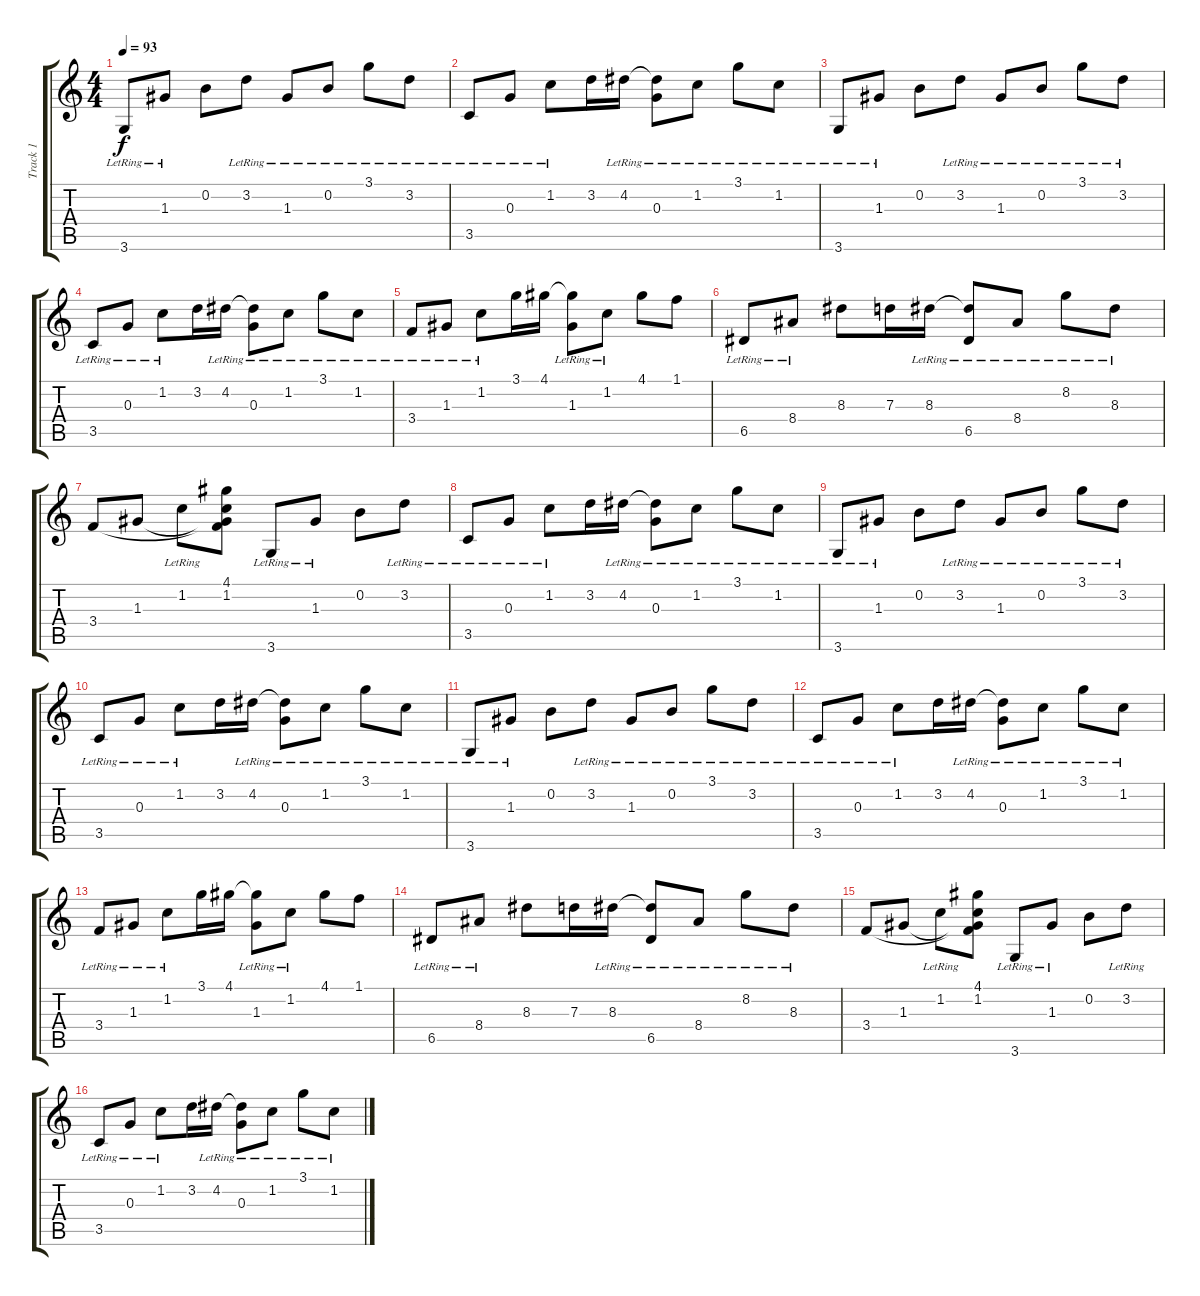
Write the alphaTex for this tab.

\track ("Track 1" "Track 1") {instrument acousticguitarsteel}
\staff {score tabs}
\tuning (E4 B3 G3 D3 A2 E2) {hide}
\ts (4 4)
\tempo 93
\clef g2
\ks c
3.6{lr}.8{dy f} 1.3{lr}.8 0.2.8 3.2{lr}.8 1.3{lr}.8 0.2{lr}.8 3.1{lr}.8 3.2{lr}.8 |
3.5{lr}.8 0.3{lr}.8 1.2{lr}.8 3.2.16 4.2{lr}.16 (4.2{t} 0.3{lr}).8 1.2{lr}.8 3.1{lr}.8 1.2{lr}.8 |
3.6{lr}.8 1.3{lr}.8 0.2.8 3.2{lr}.8 1.3{lr}.8 0.2{lr}.8 3.1{lr}.8 3.2{lr}.8 |
3.5{lr}.8 0.3{lr}.8 1.2{lr}.8 3.2.16 4.2{lr}.16 (4.2{t} 0.3{lr}).8 1.2{lr}.8 3.1{lr}.8 1.2{lr}.8 |
3.4{lr}.8 1.3{lr}.8 1.2{lr}.8 3.1.16 4.1.16 (4.1{t} 1.3{lr}).8 1.2{lr}.8 4.1.8 1.1.8 |
6.5{lr}.8 8.4{lr}.8 8.3.8 7.3.16 8.3{lr}.16 (8.3{t} 6.5{lr}).8 8.4{lr}.8 8.2{lr}.8 8.3{lr}.8 |
3.4.8 1.3.8 1.2{lr}.8 (4.1 1.2 1.3{t} 3.4{t}).8 3.6{lr}.8 1.3{lr}.8 0.2.8 3.2{lr}.8 |
3.5{lr}.8 0.3{lr}.8 1.2{lr}.8 3.2.16 4.2{lr}.16 (4.2{t} 0.3{lr}).8 1.2{lr}.8 3.1{lr}.8 1.2{lr}.8 |
3.6{lr}.8 1.3{lr}.8 0.2.8 3.2{lr}.8 1.3{lr}.8 0.2{lr}.8 3.1{lr}.8 3.2{lr}.8 |
3.5{lr}.8 0.3{lr}.8 1.2{lr}.8 3.2.16 4.2{lr}.16 (4.2{t} 0.3{lr}).8 1.2{lr}.8 3.1{lr}.8 1.2{lr}.8 |
3.6{lr}.8 1.3{lr}.8 0.2.8 3.2{lr}.8 1.3{lr}.8 0.2{lr}.8 3.1{lr}.8 3.2{lr}.8 |
3.5{lr}.8 0.3{lr}.8 1.2{lr}.8 3.2.16 4.2{lr}.16 (4.2{t} 0.3{lr}).8 1.2{lr}.8 3.1{lr}.8 1.2{lr}.8 |
3.4{lr}.8 1.3{lr}.8 1.2{lr}.8 3.1.16 4.1.16 (4.1{t} 1.3{lr}).8 1.2{lr}.8 4.1.8 1.1.8 |
6.5{lr}.8 8.4{lr}.8 8.3.8 7.3.16 8.3{lr}.16 (8.3{t} 6.5{lr}).8 8.4{lr}.8 8.2{lr}.8 8.3{lr}.8 |
3.4.8 1.3.8 1.2{lr}.8 (4.1 1.2 1.3{t} 3.4{t}).8 3.6{lr}.8 1.3{lr}.8 0.2.8 3.2{lr}.8 |
3.5{lr}.8 0.3{lr}.8 1.2{lr}.8 3.2.16 4.2{lr}.16 (4.2{t} 0.3{lr}).8 1.2{lr}.8 3.1{lr}.8 1.2{lr}.8
